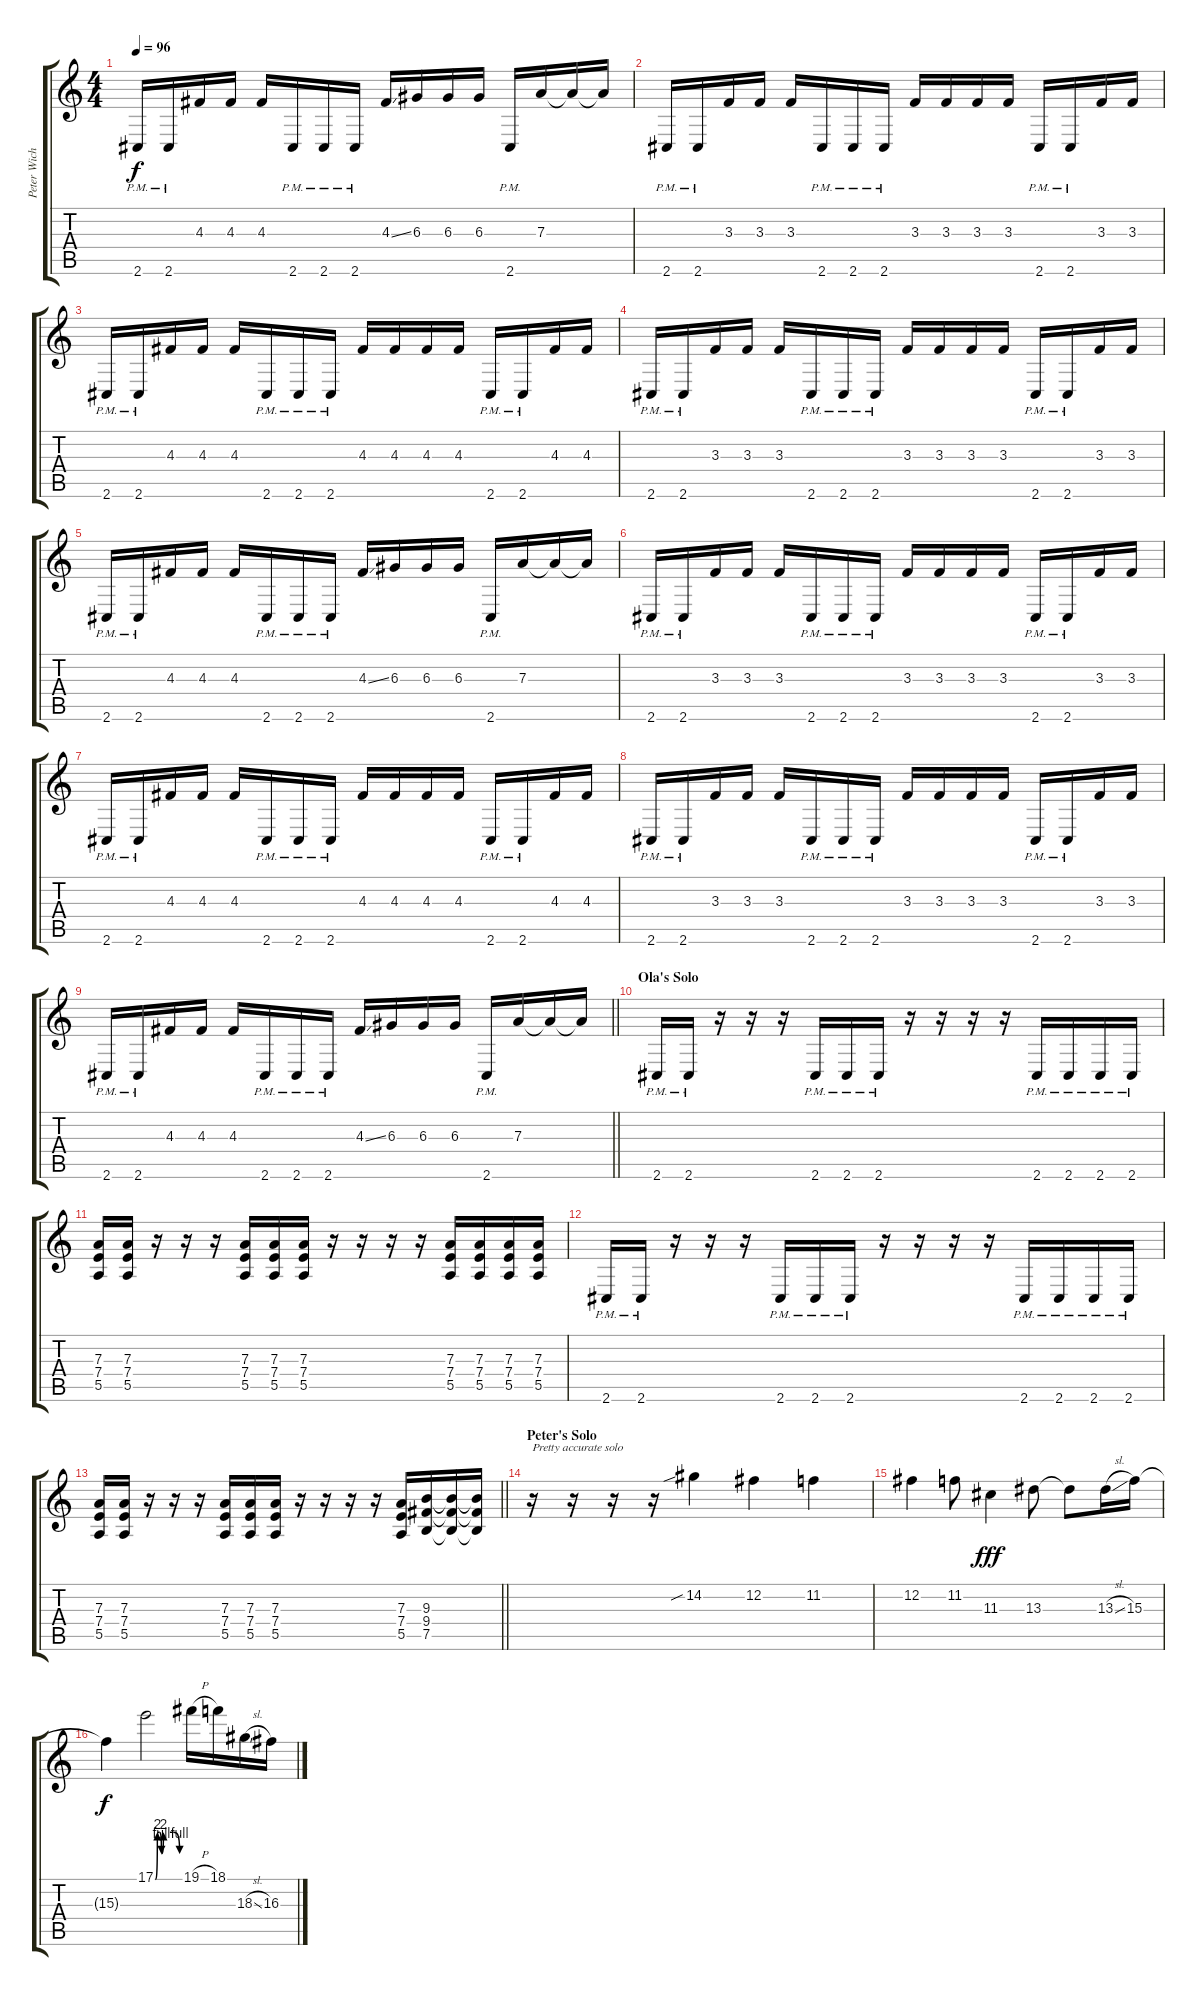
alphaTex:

\track ("Peter Wichers (Guitar)" "Peter Wich") {instrument distortionguitar}
\staff {score tabs}
\tuning (B3 Gb3 D3 A2 E2 B1) {hide}
\ts (4 4)
\tempo 96
\clef g2
\ks c
2.6{pm}.16{dy f} 2.6{pm}.16 4.3.16 4.3.16 4.3.16 2.6{pm}.16 2.6{pm}.16 2.6{pm}.16 4.3{ss}.16 6.3.16 6.3.16 6.3.16 2.6{pm}.16 7.3.16 7.3{t}.16 7.3{t}.16 |
2.6{pm}.16 2.6{pm}.16 3.3.16 3.3.16 3.3.16 2.6{pm}.16 2.6{pm}.16 2.6{pm}.16 3.3.16 3.3.16 3.3.16 3.3.16 2.6{pm}.16 2.6{pm}.16 3.3.16 3.3.16 |
2.6{pm}.16 2.6{pm}.16 4.3.16 4.3.16 4.3.16 2.6{pm}.16 2.6{pm}.16 2.6{pm}.16 4.3.16 4.3.16 4.3.16 4.3.16 2.6{pm}.16 2.6{pm}.16 4.3.16 4.3.16 |
2.6{pm}.16 2.6{pm}.16 3.3.16 3.3.16 3.3.16 2.6{pm}.16 2.6{pm}.16 2.6{pm}.16 3.3.16 3.3.16 3.3.16 3.3.16 2.6{pm}.16 2.6{pm}.16 3.3.16 3.3.16 |
2.6{pm}.16 2.6{pm}.16 4.3.16 4.3.16 4.3.16 2.6{pm}.16 2.6{pm}.16 2.6{pm}.16 4.3{ss}.16 6.3.16 6.3.16 6.3.16 2.6{pm}.16 7.3.16 7.3{t}.16 7.3{t}.16 |
2.6{pm}.16 2.6{pm}.16 3.3.16 3.3.16 3.3.16 2.6{pm}.16 2.6{pm}.16 2.6{pm}.16 3.3.16 3.3.16 3.3.16 3.3.16 2.6{pm}.16 2.6{pm}.16 3.3.16 3.3.16 |
2.6{pm}.16 2.6{pm}.16 4.3.16 4.3.16 4.3.16 2.6{pm}.16 2.6{pm}.16 2.6{pm}.16 4.3.16 4.3.16 4.3.16 4.3.16 2.6{pm}.16 2.6{pm}.16 4.3.16 4.3.16 |
2.6{pm}.16 2.6{pm}.16 3.3.16 3.3.16 3.3.16 2.6{pm}.16 2.6{pm}.16 2.6{pm}.16 3.3.16 3.3.16 3.3.16 3.3.16 2.6{pm}.16 2.6{pm}.16 3.3.16 3.3.16 |
\barLineRight lightlight
2.6{pm}.16 2.6{pm}.16 4.3.16 4.3.16 4.3.16 2.6{pm}.16 2.6{pm}.16 2.6{pm}.16 4.3{ss}.16 6.3.16 6.3.16 6.3.16 2.6{pm}.16 7.3.16 7.3{t}.16 7.3{t}.16 |
\section ("" "Ola's Solo")
2.6{pm}.16 2.6{pm}.16 r.16 r.16 r.16 2.6{pm}.16 2.6{pm}.16 2.6{pm}.16 r.16 r.16 r.16 r.16 2.6{pm}.16 2.6{pm}.16 2.6{pm}.16 2.6{pm}.16 |
(7.3 7.4 5.5).16 (7.3 7.4 5.5).16 r.16 r.16 r.16 (7.3 7.4 5.5).16 (7.3 7.4 5.5).16 (7.3 7.4 5.5).16 r.16 r.16 r.16 r.16 (7.3 7.4 5.5).16 (7.3 7.4 5.5).16 (7.3 7.4 5.5).16 (7.3 7.4 5.5).16 |
2.6{pm}.16 2.6{pm}.16 r.16 r.16 r.16 2.6{pm}.16 2.6{pm}.16 2.6{pm}.16 r.16 r.16 r.16 r.16 2.6{pm}.16 2.6{pm}.16 2.6{pm}.16 2.6{pm}.16 |
\barLineRight lightlight
(7.3 7.4 5.5).16 (7.3 7.4 5.5).16 r.16 r.16 r.16 (7.3 7.4 5.5).16 (7.3 7.4 5.5).16 (7.3 7.4 5.5).16 r.16 r.16 r.16 r.16 (7.3 7.4 5.5).16 (9.3 9.4 7.5).16 (9.3{t} 9.4{t} 7.5{t}).16 (9.3{t} 9.4{t} 7.5{t}).16 |
\section ("" "Peter's Solo")
r.16{txt "Pretty accurate solo" balance 8} r.16 r.16 r.16 14.2{sib}.4 12.2.4 11.2.4 |
12.2.4 11.2.8 11.3.4{dy fff} 13.3.8 13.3{t}.8 13.3{sl}.16 15.3.16 |
15.3{t}.4{dy f} 17.1{be (custom 0 0 5 8 10 8 15 4 20 8 45 8 60 4)}.2 19.1{h}.16 18.1.16 18.3{sl}.16 16.3.16
